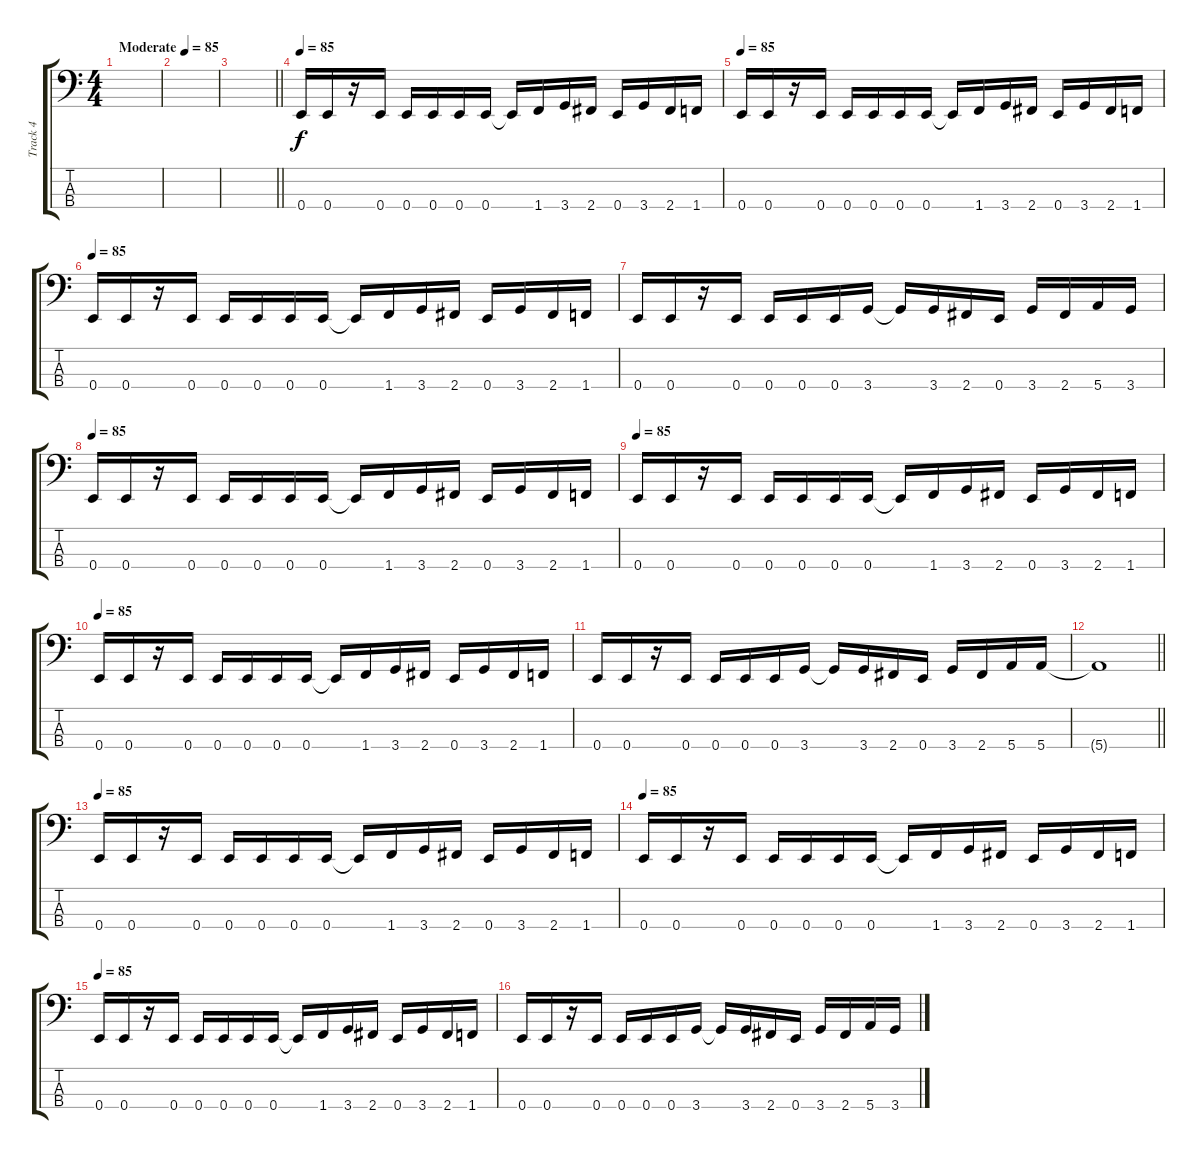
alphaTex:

\track ("Track 4" "Track 4") {instrument electricbasspick}
\staff {score tabs}
\tuning (G2 D2 A1 E1) {hide}
\ts (4 4)
\tempo (85 "Moderate")
\clef f4
\ks c
|
|
\barLineRight lightlight
|
\tempo 85
0.4.16 0.4.16 r.16 0.4.16 0.4.16 0.4.16 0.4.16 0.4.16 0.4{t}.16 1.4.16 3.4.16 2.4.16 0.4.16 3.4.16 2.4.16 1.4.16 |
\tempo 85
0.4.16 0.4.16 r.16 0.4.16 0.4.16 0.4.16 0.4.16 0.4.16 0.4{t}.16 1.4.16 3.4.16 2.4.16 0.4.16 3.4.16 2.4.16 1.4.16 |
\tempo 85
0.4.16 0.4.16 r.16 0.4.16 0.4.16 0.4.16 0.4.16 0.4.16 0.4{t}.16 1.4.16 3.4.16 2.4.16 0.4.16 3.4.16 2.4.16 1.4.16 |
0.4.16 0.4.16 r.16 0.4.16 0.4.16 0.4.16 0.4.16 3.4.16 3.4{t}.16 3.4.16 2.4.16 0.4.16 3.4.16 2.4.16 5.4.16 3.4.16 |
\tempo 85
0.4.16 0.4.16 r.16 0.4.16 0.4.16 0.4.16 0.4.16 0.4.16 0.4{t}.16 1.4.16 3.4.16 2.4.16 0.4.16 3.4.16 2.4.16 1.4.16 |
\tempo 85
0.4.16 0.4.16 r.16 0.4.16 0.4.16 0.4.16 0.4.16 0.4.16 0.4{t}.16 1.4.16 3.4.16 2.4.16 0.4.16 3.4.16 2.4.16 1.4.16 |
\tempo 85
0.4.16 0.4.16 r.16 0.4.16 0.4.16 0.4.16 0.4.16 0.4.16 0.4{t}.16 1.4.16 3.4.16 2.4.16 0.4.16 3.4.16 2.4.16 1.4.16 |
0.4.16 0.4.16 r.16 0.4.16 0.4.16 0.4.16 0.4.16 3.4.16 3.4{t}.16 3.4.16 2.4.16 0.4.16 3.4.16 2.4.16 5.4.16 5.4.16 |
\barLineRight lightlight
5.4{t}.1 |
\tempo 85
0.4.16 0.4.16 r.16 0.4.16 0.4.16 0.4.16 0.4.16 0.4.16 0.4{t}.16 1.4.16 3.4.16 2.4.16 0.4.16 3.4.16 2.4.16 1.4.16 |
\tempo 85
0.4.16 0.4.16 r.16 0.4.16 0.4.16 0.4.16 0.4.16 0.4.16 0.4{t}.16 1.4.16 3.4.16 2.4.16 0.4.16 3.4.16 2.4.16 1.4.16 |
\tempo 85
0.4.16 0.4.16 r.16 0.4.16 0.4.16 0.4.16 0.4.16 0.4.16 0.4{t}.16 1.4.16 3.4.16 2.4.16 0.4.16 3.4.16 2.4.16 1.4.16 |
0.4.16 0.4.16 r.16 0.4.16 0.4.16 0.4.16 0.4.16 3.4.16 3.4{t}.16 3.4.16 2.4.16 0.4.16 3.4.16 2.4.16 5.4.16 3.4.16
